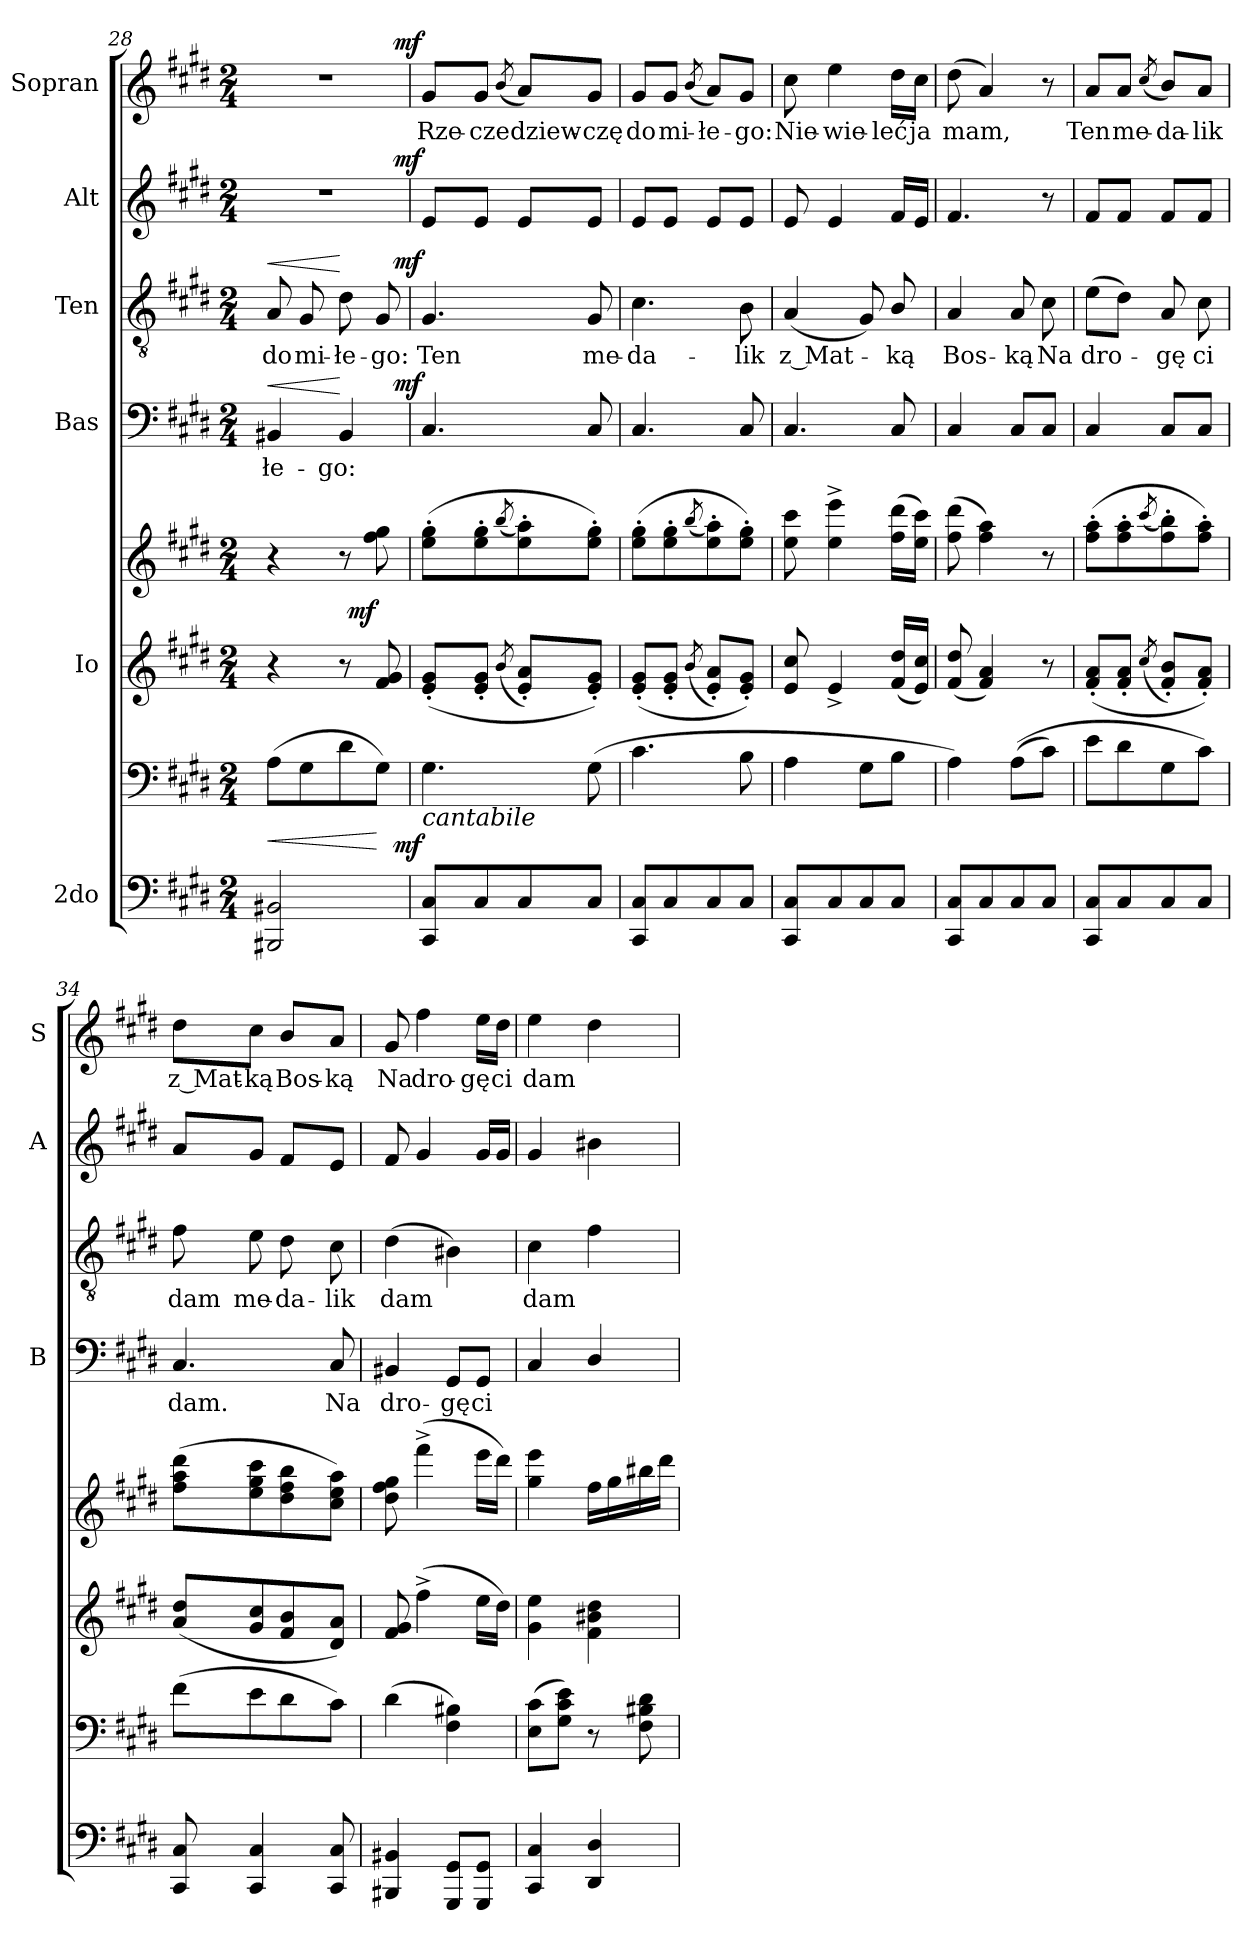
**kern	**kern	**dynam	**kern	**kern	**dynam	**kern	**text	**dynam	**kern	**text	**dynam	**kern	**dynam	**kern	**text	**dynam
*part6	*part6	*part6	*part5	*part5	*part5	*part4	*part4	*part4	*part3	*part3	*part3	*part2	*part2	*part1	*part1	*part1
*staff8	*staff7	*staff7/8	*staff6	*staff5	*staff5/6	*staff4	*staff4	*staff4	*staff3	*staff3	*staff3	*staff2	*staff2	*staff1	*staff1	*staff1
*I"2do	*	*	*I"Io	*	*	*I"Bas	*	*	*I"Ten	*	*	*I"Alt	*	*I"Sopran	*	*
*	*	*	*	*	*	*I'B	*	*	*	*	*	*I'A	*	*I'S	*	*
*clefF4	*clefF4	*	*clefG2	*clefG2	*	*clefF4	*	*	*clefGv2	*	*	*clefG2	*	*clefG2	*	*
*k[f#c#g#d#]	*k[f#c#g#d#]	*	*k[f#c#g#d#]	*k[f#c#g#d#]	*	*k[f#c#g#d#]	*	*	*k[f#c#g#d#]	*	*	*k[f#c#g#d#]	*	*k[f#c#g#d#]	*	*
*E:	*E:	*	*E:	*E:	*	*E:	*	*	*E:	*	*	*E:	*	*E:	*	*
*M2/4	*M2/4	*	*M2/4	*M2/4	*	*M2/4	*	*	*M2/4	*	*	*M2/4	*	*M2/4	*	*
=28	=28	=28	=28	=28	=28	=28	=28	=28	=28	=28	=28	=28	=28	=28	=28	=28
!	!	!	!	!	!	!	!	!LO:HP:a	!	!	!LO:HP:a	!	!	!	!	!
2BBB#X/ 2BB#X/	(8A\L	<	4r	4r	.	4BB#X/	-łe-	<	8A/	do	<	2r	.	2r	.	.
.	8G#\	.	.	.	.	.	.	.	8G#/	mi-	.	.	.	.	.	.
.	8d#\	.	8r	8r	.	4BB#/	-go:	[	8d#\	-łe-	[	.	.	.	.	.
!	!	!	!	!	!LO:DY:rj	!	!	!	!	!	!	!	!	!	!	!
.	8G#\J)	[	8f#/ 8g#/	8ff#\ 8gg#\	mf	.	.	.	8G#/	-go:	.	.	.	.	.	.
=29	=29	=29	=29	=29	=29	=29	=29	=29	=29	=29	=29	=29	=29	=29	=29	=29
!	!LO:TX:b:i:t=cantabile	!	!	!	!	!	!	!	!	!	!	!	!	!	!	!
!	!	!LO:DY:rj	!	!	!	!	!	!LO:DY:a:rj	!	!	!LO:DY:a:rj	!	!LO:DY:a:rj	!	!	!LO:DY:a:rj
8CC#/ 8C#/L	4.G#\	mf	(8e'/ 8g#'/L	(8ee'\ 8gg#'\L	.	4.C#/	.	mf	4.G#/	Ten	mf	8e/L	mf	8g#/L	Rze-	mf
8C#/	.	.	8e'/ 8g#'/J	8ee'\ 8gg#'\	.	.	.	.	.	.	.	8e/J	.	8g#/J	-cze	.
.	.	.	(8qb/	(<8qbb/	.	.	.	.	.	.	.	.	.	(8qb/	.	.
8C#/	.	.	8e'/ 8a'/L)	8ee'\ 8aa'\)	.	.	.	.	.	.	.	8e/L	.	8a/L)	dziew-	.
8C#/J	(8G#\	.	8e'/ 8g#'/J)	8ee'\ 8gg#'\J)	.	8C#/	.	.	8G#/	me-	.	8e/J	.	8g#/J	-czę	.
=30	=30	=30	=30	=30	=30	=30	=30	=30	=30	=30	=30	=30	=30	=30	=30	=30
8CC#/ 8C#/L	4.c#\	.	(8e'/ 8g#'/L	(8ee'\ 8gg#'\L	.	4.C#/	.	.	4.c#\	-da-	.	8e/L	.	8g#/L	do	.
8C#/	.	.	8e'/ 8g#'/J	8ee'\ 8gg#'\	.	.	.	.	.	.	.	8e/J	.	8g#/J	mi-	.
.	.	.	(8qb/	(<8qbb/	.	.	.	.	.	.	.	.	.	(8qb/	.	.
8C#/	.	.	8e'/ 8a'/L)	8ee'\ 8aa'\)	.	.	.	.	.	.	.	8e/L	.	8a/L)	-łe-	.
8C#/J	8B\	.	8e'/ 8g#'/J)	8ee'\ 8gg#'\J)	.	8C#/	.	.	8B\	-lik	.	8e/J	.	8g#/J	-go:	.
=31	=31	=31	=31	=31	=31	=31	=31	=31	=31	=31	=31	=31	=31	=31	=31	=31
8CC#/ 8C#/L	4A\	.	8e/ 8cc#/	8ee\ 8ccc#\	.	4.C#/	.	.	(4A/	z Mat-	.	8e/	.	8cc#\	Nie-	.
8C#/	.	.	4e^>/	4ee^\ 4eee^\	.	.	.	.	.	.	.	4e/	.	4ee\	-wie-	.
8C#/	8G#\L	.	.	.	.	.	.	.	8G#/)	.	.	.	.	.	.	.
8C#/J	8B\J	.	(16f#/ 16dd#/LL	(16ff#\ 16ddd#\LL	.	8C#/	.	.	8B/	-ką	.	16f#/LL	.	16dd#\LL	-leć	.
.	.	.	16e/ 16cc#/JJ)	16ee\ 16ccc#\JJ)	.	.	.	.	.	.	.	16e/JJ	.	16cc#\JJ	ja	.
=32	=32	=32	=32	=32	=32	=32	=32	=32	=32	=32	=32	=32	=32	=32	=32	=32
8CC#/ 8C#/L	4A\)	.	(>8f#/ 8dd#/	(8ff#\ 8ddd#\	.	4C#/	.	.	4A/	Bos-	.	4.f#/	.	(8dd#\	mam,	.
8C#/	.	.	4f#/ 4a/)	4ff#\ 4aa\)	.	.	.	.	.	.	.	.	.	4a/)	.	.
8C#/	((8A\L	.	.	.	.	8C#/L	.	.	8A/	-ką	.	.	.	.	.	.
8C#/J	8c#\J)	.	8r	8r	.	8C#/J	.	.	8c#\	Na	.	8r	.	8r	.	.
=33	=33	=33	=33	=33	=33	=33	=33	=33	=33	=33	=33	=33	=33	=33	=33	=33
8CC#/ 8C#/L	8e\L	.	(8f#'/ 8a'/L	(8ff#'\ 8aa'\L	.	4C#/	.	.	(8e\L	dro-	.	8f#/L	.	8a/L	Ten	.
8C#/	8d#\	.	8f#'/ 8a'/J	8ff#'\ 8aa'\	.	.	.	.	8d#\J)	.	.	8f#/J	.	8a/J	me-	.
.	.	.	(8qcc#/	(<8qccc#/	.	.	.	.	.	.	.	.	.	(8qcc#/	.	.
8C#/	8G#\	.	8f#'/ 8b'/L)	8ff#'\ 8bb'\)	.	8C#/L	.	.	8A/	-gę	.	8f#/L	.	8b/L)	-da-	.
8C#/J	8c#\J)	.	8f#'/ 8a'/J)	8ff#'\ 8aa'\J)	.	8C#/J	.	.	8c#\	ci	.	8f#/J	.	8a/J	-lik	.
=34	=34	=34	=34	=34	=34	=34	=34	=34	=34	=34	=34	=34	=34	=34	=34	=34
8CC#/ 8C#/	(8f#\L	.	(8a/ 8dd#/L	(8ff#\ 8aa\ 8ddd#\L	.	4.C#/	dam.	.	8f#\	dam	.	8a/L	.	8dd#\L	z Mat-	.
4CC#/ 4C#/	8e\	.	8g#/ 8cc#/	8ee\ 8gg#\ 8ccc#\	.	.	.	.	8e\	me-	.	8g#/J	.	8cc#\J	-ką	.
.	8d#\	.	8f#/ 8b/	8dd#\ 8ff#\ 8bb\	.	.	.	.	8d#\	-da-	.	8f#/L	.	8b/L	Bos-	.
8CC#/ 8C#/	8c#\J)	.	8d#/ 8a/J)	8cc#\ 8ee\ 8aa\J)	.	8C#/	Na	.	8c#\	-lik	.	8e/J	.	8a/J	-ką	.
=35	=35	=35	=35	=35	=35	=35	=35	=35	=35	=35	=35	=35	=35	=35	=35	=35
4BBB#X/ 4BB#X/	(4d#\	.	8f#/ 8g#/	8dd#\ 8ff#\ 8gg#\	.	4BB#X/	dro-	.	(4d#\	dam	.	8f#/	.	8g#/	Na	.
.	.	.	(4ff#^\	(4fff#^<\	.	.	.	.	.	.	.	4g#/	.	4ff#\	dro-	.
8GGG#/ 8GG#/L	4F#\ 4B#X\)	.	.	.	.	8GG#/L	-gę	.	4B#X\)	.	.	.	.	.	.	.
8GGG#/ 8GG#/J	.	.	16ee\LL	16eee\LL	.	8GG#/J	ci	.	.	.	.	16g#/LL	.	16ee\LL	-gę	.
.	.	.	16dd#\JJ)	16ddd#\JJ)	.	.	.	.	.	.	.	16g#/JJ	.	16dd#\JJ	ci	.
=36	=36	=36	=36	=36	=36	=36	=36	=36	=36	=36	=36	=36	=36	=36	=36	=36
4CC#/ 4C#/	(8E\ 8c#\L	.	4g#\ 4ee\	4gg#\ 4eee\	.	4C#/	.	.	4c#\	dam	.	4g#/	.	4ee\	dam	.
.	8G#\ 8c#\ 8e\J)	.	.	.	.	.	.	.	.	.	.	.	.	.	.	.
4DD#/ 4D#/	8r	.	4f#\ 4b#X\ 4dd#\	16ff#\LL	.	4D#/	.	.	4f#\	.	.	4b#X\	.	4dd#\	.	.
.	.	.	.	16gg#\	.	.	.	.	.	.	.	.	.	.	.	.
.	8F#\ 8B#X\ 8d#\	.	.	16bb#X\	.	.	.	.	.	.	.	.	.	.	.	.
.	.	.	.	16ddd#\JJ	.	.	.	.	.	.	.	.	.	.	.	.
=	=	=	=	=	=	=	=	=	=	=	=	=	=	=	=	=
*-	*-	*-	*-	*-	*-	*-	*-	*-	*-	*-	*-	*-	*-	*-	*-	*-
